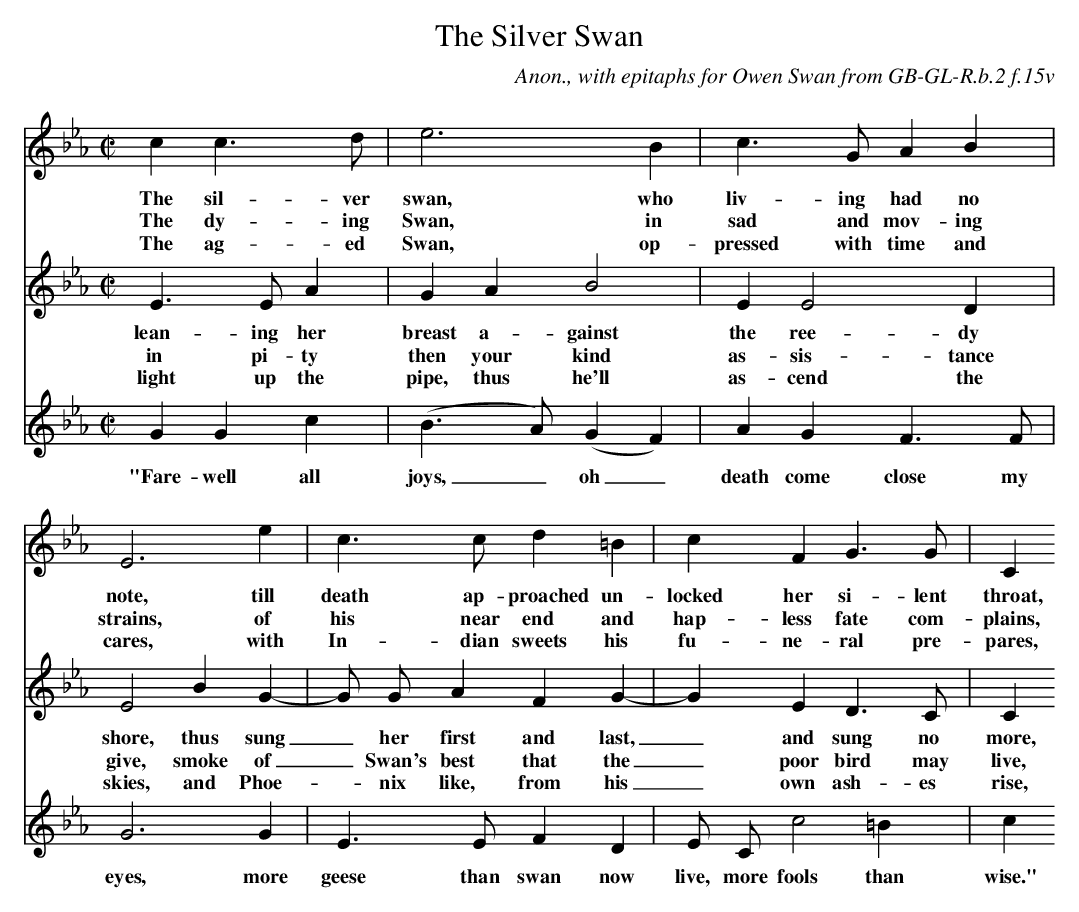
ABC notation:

X:1
T:The Silver Swan
C:Anon., with epitaphs for Owen Swan from GB-GL-R.b.2 f.15v
M:C|
L:1/4
K:Cm
V:1
cc>d|e3B|c>GAB|E3e|c>cd=B|cFG>G|C
w:The sil-ver swan, who liv-ing had no note, till death ap-proached un-locked her si-lent throat,
w:The dy-ing Swan, in sad and mov-ing strains, of his near end and hap-less fate com-plains,
w:The ag-ed Swan, op-pressed with time and cares, with In-dian sweets his fu-ne-ral pre-pares,
V:2
E>EA|GAB2|EE2D|E2BG-|G/ G/AFG-|GED>C|C
w:lean-ing her breast a-gainst the ree-dy shore, thus sung_ her first and last,_ and sung no more,
w:in pi-ty then your kind as-sis-tance give, smoke of_ Swan's best that the_ poor bird may live,
w:light up the pipe, thus he'll as-cend the skies, and Phoe--nix like, from his_ own ash-es rise,
V:3
GGc|(B>A)(GF)|AGF>F|G3G|E>EFD|E/ C/c2=B|c
w:"Fare-well all joys,_ oh_ death come close my eyes, more geese than swan now live, more fools than wise."
